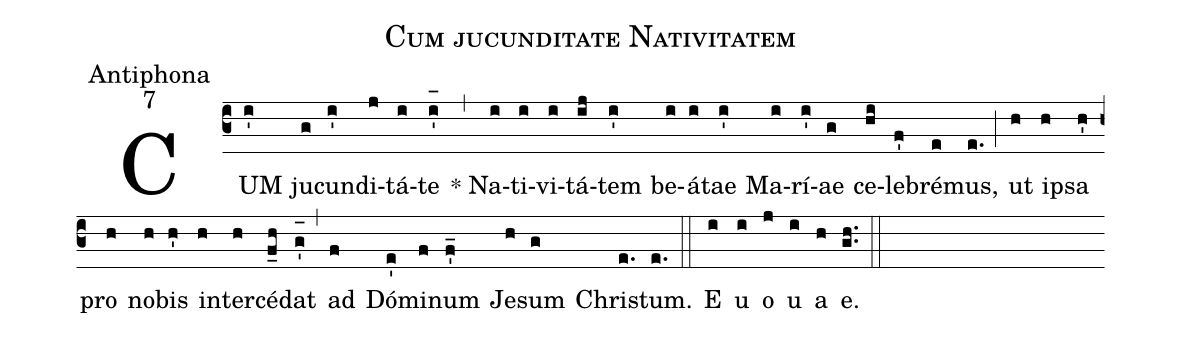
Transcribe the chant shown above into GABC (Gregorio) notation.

name:Cum jucunditate Nativitatem;
office-part:Antiphona;
mode:7;
%%
(c3) CUM(i') ju(g)cun(i')di(j)tá(i)te(i'_[oh:h]) (,) * Na(i)ti(i)vi(i)tá(ij)tem(i') be(i)á(i)tae(i') Ma(i)rí(i')ae(g) ce(hi)le(f')bré(e)mus,(e.) (;) ut(h) i(h)psa(h') pro(h) no(h)bis(h') in(h)ter(h)cé(f_h)dat(g'_[oh:h]) (,) ad(f) Dó(e')mi(f)num(f'_) Je(h)sum(g) Chri(e.)stum.(e.) (::) <eu>E(i) u(i) o(j) u(i) a(h) e.</eu>(gh..) (::)
